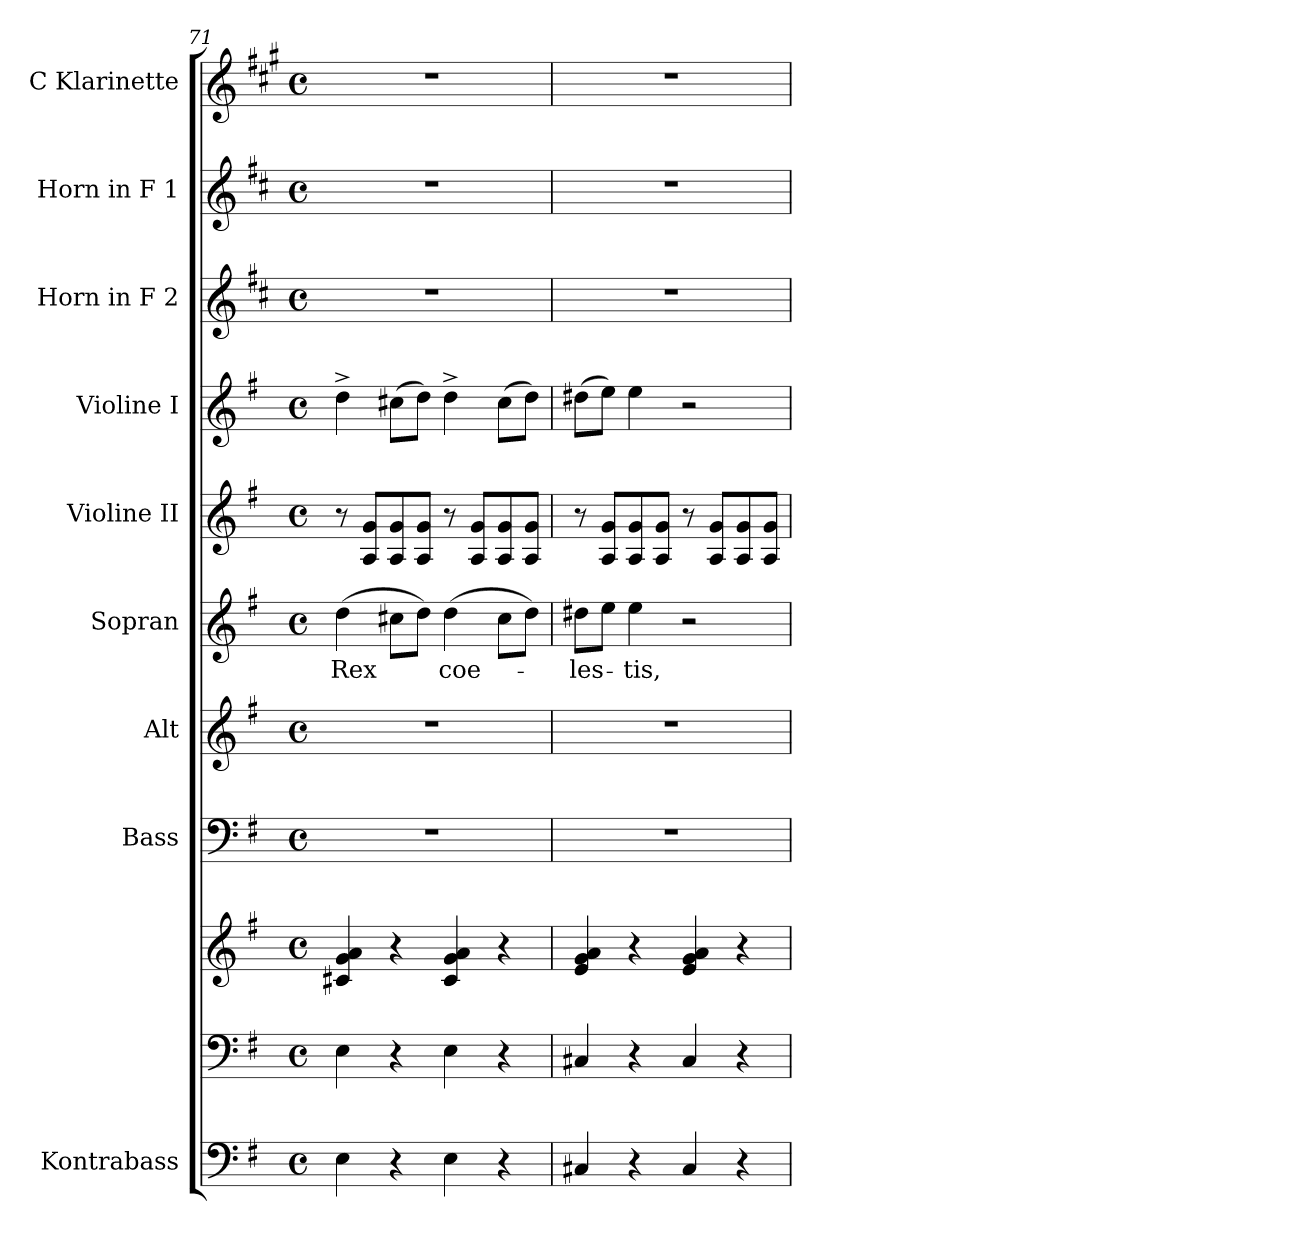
**kern	**kern	**kern	**kern	**kern	**kern	**text	**kern	**kern	**kern	**kern	**kern
*part10	*part9	*part9	*part8	*part7	*part6	*part6	*part5	*part4	*part3	*part2	*part1
*staff11	*staff10	*staff9	*staff8	*staff7	*staff6	*staff6	*staff5	*staff4	*staff3	*staff2	*staff1
*I"Kontrabass	*	*	*I"Bass	*I"Alt	*I"Sopran	*	*I"Violine II	*I"Violine I	*I"Horn in F 2	*I"Horn in F 1	*I"C Klarinette
*I'Kb.	*	*	*I'B.	*I'A.	*I'S.	*	*I'Vl. II	*I'Vl. I	*	*	*I'Kl.
*clefF4	*clefF4	*clefG2	*clefF4	*clefG2	*clefG2	*	*clefG2	*clefG2	*clefG2	*clefG2	*clefG2
*ITrd7c12	*	*	*	*	*	*	*	*	*ITrd4c7	*ITrd4c7	*ITrd1c2
*k[f#]	*k[f#]	*k[f#]	*k[f#]	*k[f#]	*k[f#]	*	*k[f#]	*k[f#]	*k[f#]	*k[f#]	*k[f#]
*G:	*G:	*G:	*G:	*G:	*G:	*	*G:	*G:	*G:	*G:	*G:
*M4/4	*M4/4	*M4/4	*M4/4	*M4/4	*M4/4	*	*M4/4	*M4/4	*M4/4	*M4/4	*M4/4
*met(c)	*met(c)	*met(c)	*met(c)	*met(c)	*met(c)	*	*met(c)	*met(c)	*met(c)	*met(c)	*met(c)
=71	=71	=71	=71	=71	=71	=71	=71	=71	=71	=71	=71
!	!	!	!	!	!	!LO:LY:b	!	!	!	!	!
4EE\	4E\	4c#X/ 4g/ 4a/	1r	1r	(>4dd\	Rex	8r	4dd^>\	1r	1r	1r
.	.	.	.	.	.	.	8A/ 8g/L	.	.	.	.
4r	4r	4r	.	.	8cc#X\L	.	8A/ 8g/	(>8cc#X\L	.	.	.
.	.	.	.	.	8dd\J)	.	8A/ 8g/J	8dd\J)	.	.	.
!	!	!	!	!	!	!LO:LY:b	!	!	!	!	!
4EE\	4E\	4c#/ 4g/ 4a/	.	.	(>4dd\	coe-	8r	4dd^>\	.	.	.
.	.	.	.	.	.	.	8A/ 8g/L	.	.	.	.
4r	4r	4r	.	.	8cc#\L	.	8A/ 8g/	(>8cc#\L	.	.	.
.	.	.	.	.	8dd\J)	.	8A/ 8g/J	8dd\J)	.	.	.
!!LO:PB:g=z
=72	=72	=72	=72	=72	=72	=72	=72	=72	=72	=72	=72
!	!	!	!	!	!	!LO:LY:b	!	!	!	!	!
4CC#X/	4C#X/	4e/ 4g/ 4a/	1r	1r	8dd#X\L	-les-	8r	(>8dd#X\L	1r	1r	1r
.	.	.	.	.	8ee\J	.	8A/ 8g/L	8ee\J)	.	.	.
!	!	!	!	!	!	!LO:LY:b	!	!	!	!	!
4r	4r	4r	.	.	4ee\	-tis,	8A/ 8g/	4ee\	.	.	.
.	.	.	.	.	.	.	8A/ 8g/J	.	.	.	.
4CC#/	4C#/	4e/ 4g/ 4a/	.	.	2r	.	8r	2r	.	.	.
.	.	.	.	.	.	.	8A/ 8g/L	.	.	.	.
4r	4r	4r	.	.	.	.	8A/ 8g/	.	.	.	.
.	.	.	.	.	.	.	8A/ 8g/J	.	.	.	.
=	=	=	=	=	=	=	=	=	=	=	=
*-	*-	*-	*-	*-	*-	*-	*-	*-	*-	*-	*-
